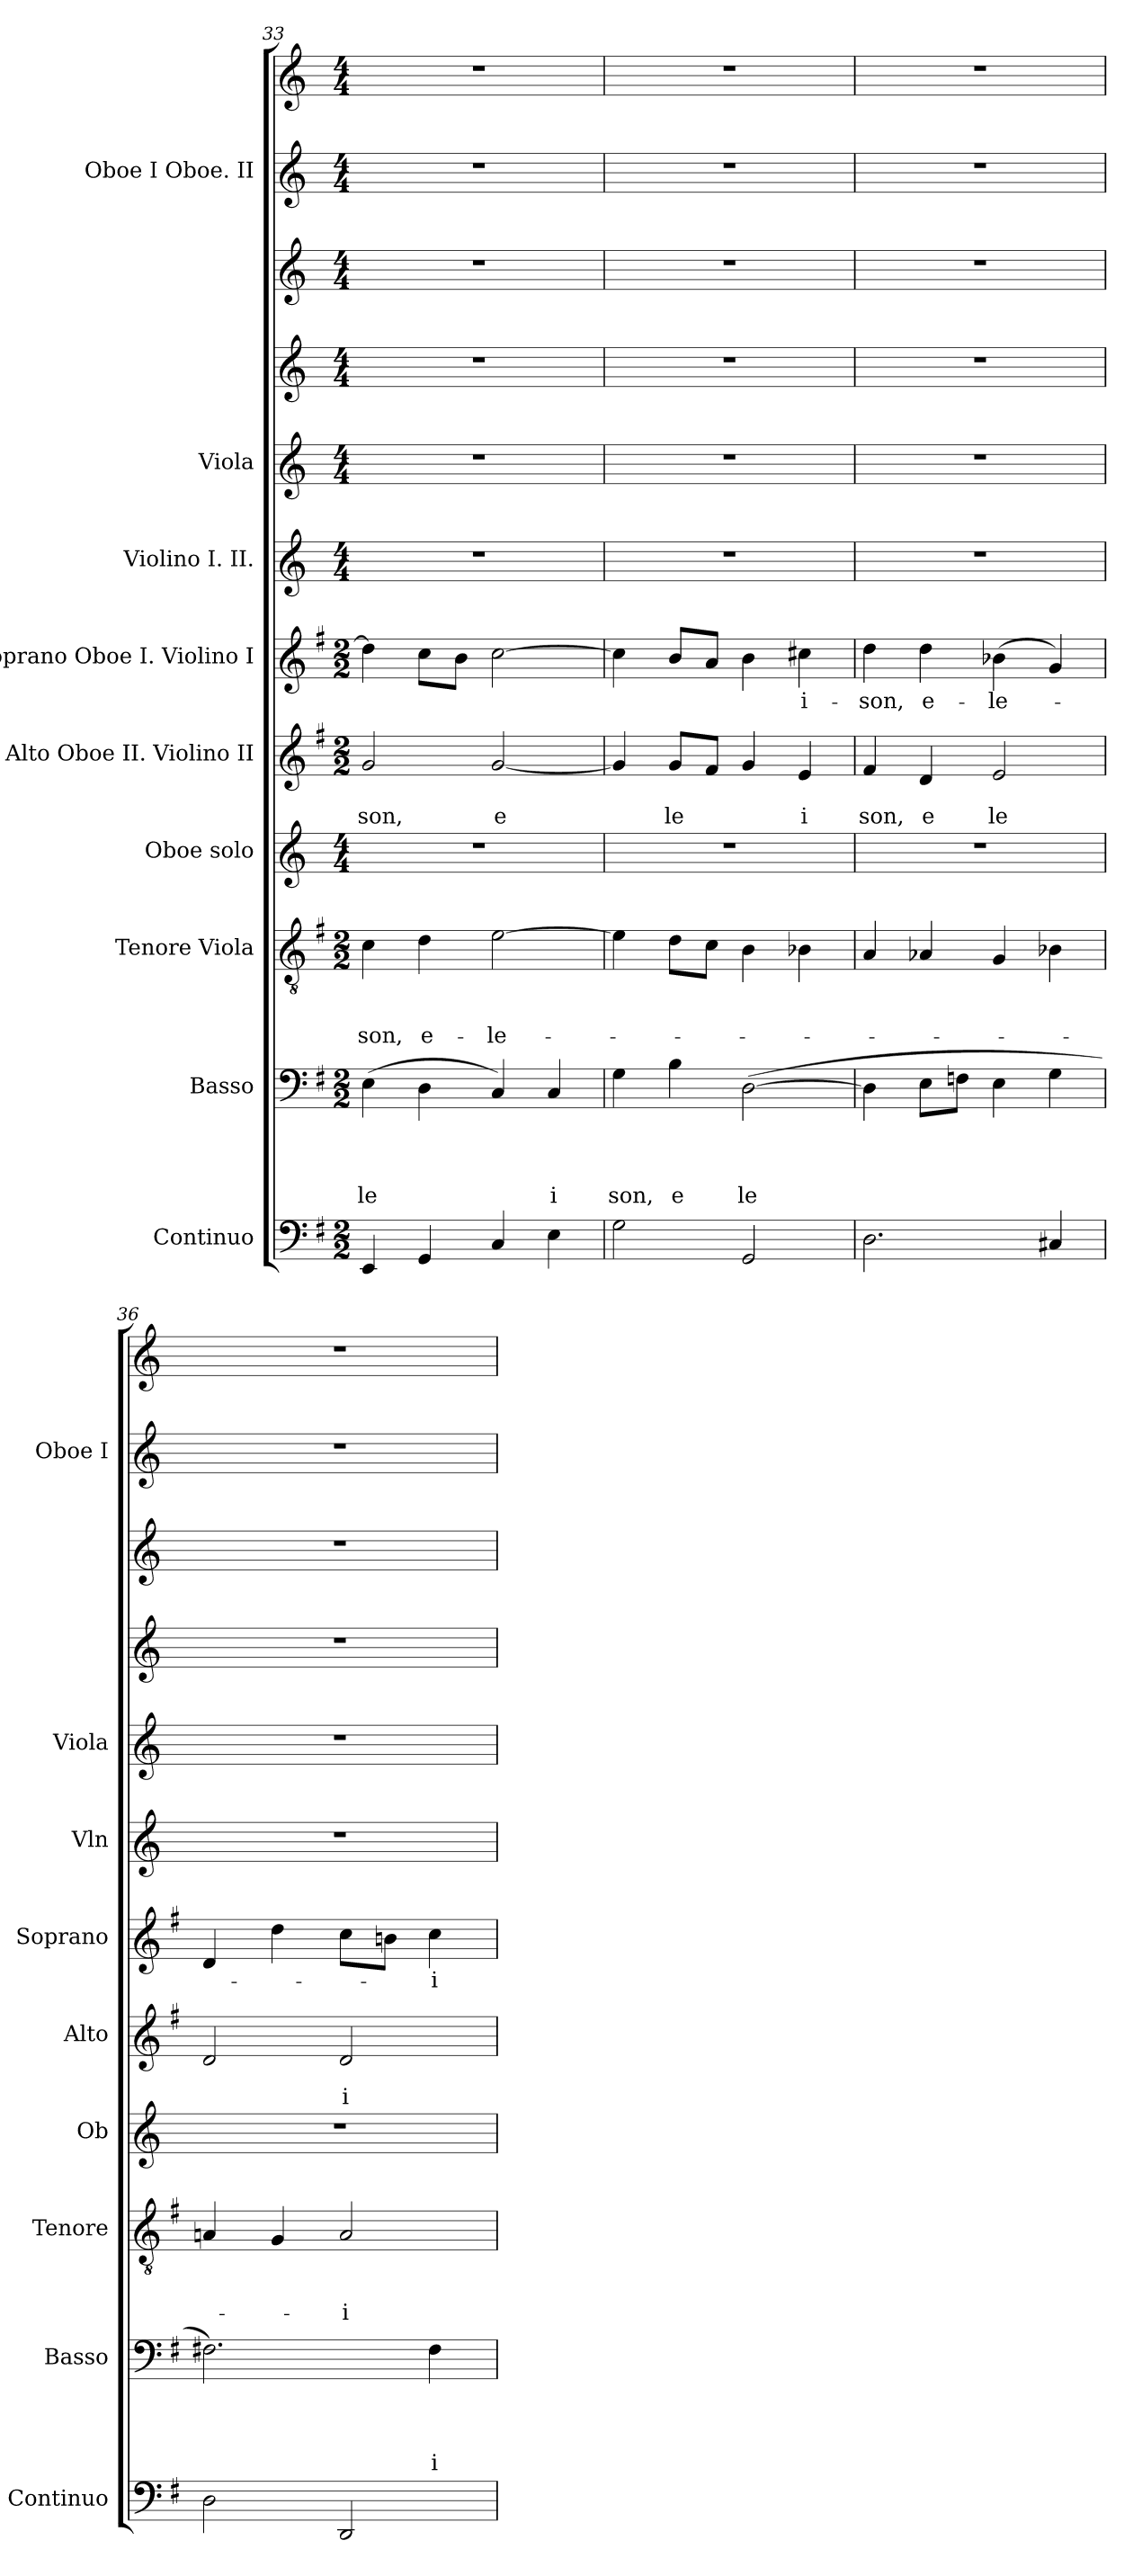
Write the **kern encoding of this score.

**kern	**kern	**text	**text	**text	**text	**kern	**text	**text	**text	**kern	**kern	**text	**text	**kern	**text	**kern	**kern	**kern	**kern	**kern	**kern
*part11	*part10	*part10	*part10	*part10	*part10	*part9	*part9	*part9	*part9	*part8	*part7	*part7	*part7	*part6	*part6	*part5	*part4	*part3	*part2	*part1	*part1
*staff12	*staff11	*staff11	*staff11	*staff11	*staff11	*staff10	*staff10	*staff10	*staff10	*staff9	*staff8	*staff8	*staff8	*staff7	*staff7	*staff6	*staff5	*staff4	*staff3	*staff2	*staff1
*I"Continuo	*I"Basso	*	*	*	*	*I"Tenore Viola	*	*	*	*I"Oboe solo	*I"Alto Oboe II. Violino II	*	*	*I"Soprano Oboe I. Violino I	*	*I"Violino I. II.	*I"Viola	*	*	*I"Oboe I Oboe. II	*
*I'Continuo	*I'Basso	*	*	*	*	*I'Tenore	*	*	*	*I'Ob	*I'Alto	*	*	*I'Soprano	*	*I'Vln	*I'Viola	*	*	*I'Oboe I	*
*clefF4	*clefF4	*	*	*	*	*clefGv2	*	*	*	*clefG2	*clefG2	*	*	*clefG2	*	*clefG2	*clefG2	*clefG2	*clefG2	*clefG2	*clefG2
*k[f#]	*k[f#]	*	*	*	*	*k[f#]	*	*	*	*k[]	*k[f#]	*	*	*k[f#]	*	*k[]	*k[]	*k[]	*k[]	*k[]	*k[]
*G:	*G:	*	*	*	*	*G:	*	*	*	*C:	*G:	*	*	*G:	*	*C:	*C:	*C:	*C:	*C:	*C:
*M2/2	*M2/2	*	*	*	*	*M2/2	*	*	*	*M4/4	*M2/2	*	*	*M2/2	*	*M4/4	*M4/4	*M4/4	*M4/4	*M4/4	*M4/4
=33	=33	=33	=33	=33	=33	=33	=33	=33	=33	=33	=33	=33	=33	=33	=33	=33	=33	=33	=33	=33	=33
!	!	!	!	!	!LO:LY:b	!	!	!	!LO:LY:b	!	!	!	!LO:LY:b	!	!	!	!	!	!	!	!
4EE/	(>4E\	.	.	.	le	4c\	.	.	-son,	1r	2g/	.	son,	4dd\]	.	1r	1r	1r	1r	1r	1r
!	!	!	!	!	!	!	!	!	!LO:LY:b	!	!	!	!	!	!	!	!	!	!	!	!
4GG/	4D\	.	.	.	.	4d\	.	.	e-	.	.	.	.	8cc\L	.	.	.	.	.	.	.
.	.	.	.	.	.	.	.	.	.	.	.	.	.	8b\J	.	.	.	.	.	.	.
!	!	!	!	!	!	!	!	!	!LO:LY:b	!	!	!	!LO:LY:b	!	!	!	!	!	!	!	!
4C/	4C/)	.	.	.	.	[>2e\	.	.	-le-	.	[<2g/	.	e	[>2cc\	.	.	.	.	.	.	.
!	!	!	!	!	!LO:LY:b	!	!	!	!	!	!	!	!	!	!	!	!	!	!	!	!
4E\	4C/	.	.	.	i	.	.	.	.	.	.	.	.	.	.	.	.	.	.	.	.
=34	=34	=34	=34	=34	=34	=34	=34	=34	=34	=34	=34	=34	=34	=34	=34	=34	=34	=34	=34	=34	=34
!	!	!	!	!	!LO:LY:b	!	!	!	!	!	!	!	!	!	!	!	!	!	!	!	!
2G\	4G\	.	.	.	son,	4e\]	.	.	.	1r	4g/]	.	.	4cc\]	.	1r	1r	1r	1r	1r	1r
!	!	!	!	!	!LO:LY:b	!	!	!	!	!	!	!	!LO:LY:b	!	!	!	!	!	!	!	!
.	4B\	.	.	.	e	8d\L	.	.	.	.	8g/L	.	le	8b/L	.	.	.	.	.	.	.
.	.	.	.	.	.	8c\J	.	.	.	.	8f#/J	.	.	8a/J	.	.	.	.	.	.	.
!	!	!	!	!	!LO:LY:b	!	!	!	!	!	!	!	!	!	!	!	!	!	!	!	!
2GG/	(>[>2D\	.	.	.	le	4B\	.	.	.	.	4g/	.	.	4b\	.	.	.	.	.	.	.
!	!	!	!	!	!	!	!	!	!	!	!	!	!LO:LY:b	!	!LO:LY:b	!	!	!	!	!	!
.	.	.	.	.	.	4B-X\	.	.	.	.	4e/	.	i	4cc#X\	-i-	.	.	.	.	.	.
=35	=35	=35	=35	=35	=35	=35	=35	=35	=35	=35	=35	=35	=35	=35	=35	=35	=35	=35	=35	=35	=35
!	!	!	!	!	!	!	!	!	!	!	!	!	!LO:LY:b	!	!LO:LY:b	!	!	!	!	!	!
2.D\	4D\]	.	.	.	.	4A/	.	.	.	1r	4f#/	.	son,	4dd\	-son,	1r	1r	1r	1r	1r	1r
!	!	!	!	!	!	!	!	!	!	!	!	!	!LO:LY:b	!	!LO:LY:b	!	!	!	!	!	!
.	8E\L	.	.	.	.	4A-X/	.	.	.	.	4d/	.	e	4dd\	e-	.	.	.	.	.	.
.	8Fn\J	.	.	.	.	.	.	.	.	.	.	.	.	.	.	.	.	.	.	.	.
!	!	!	!	!	!	!	!	!	!	!	!	!	!LO:LY:b	!	!LO:LY:b	!	!	!	!	!	!
.	4E\	.	.	.	.	4G/	.	.	.	.	2e/	.	le	(>4b-X\	-le-	.	.	.	.	.	.
4C#X/	4G\	.	.	.	.	4B-X\	.	.	.	.	.	.	.	4g/)	.	.	.	.	.	.	.
!!LO:LB:g=z
=36	=36	=36	=36	=36	=36	=36	=36	=36	=36	=36	=36	=36	=36	=36	=36	=36	=36	=36	=36	=36	=36
2D\	2.F#X\)	.	.	.	.	4An/	.	.	.	1r	2d/	.	.	4d/	.	1r	1r	1r	1r	1r	1r
.	.	.	.	.	.	4G/	.	.	.	.	.	.	.	4dd\	.	.	.	.	.	.	.
!	!	!	!	!	!	!	!	!	!LO:LY:b	!	!	!	!LO:LY:b	!	!	!	!	!	!	!	!
2DD/	.	.	.	.	.	2A/	.	.	-i	.	2d/	.	i	8cc\L	.	.	.	.	.	.	.
.	.	.	.	.	.	.	.	.	.	.	.	.	.	8bn\J	.	.	.	.	.	.	.
!	!	!	!	!	!LO:LY:b	!	!	!	!	!	!	!	!	!	!LO:LY:b	!	!	!	!	!	!
.	4F#\	.	.	.	i-	.	.	.	.	.	.	.	.	4cc\	-i	.	.	.	.	.	.
=	=	=	=	=	=	=	=	=	=	=	=	=	=	=	=	=	=	=	=	=	=
*-	*-	*-	*-	*-	*-	*-	*-	*-	*-	*-	*-	*-	*-	*-	*-	*-	*-	*-	*-	*-	*-
